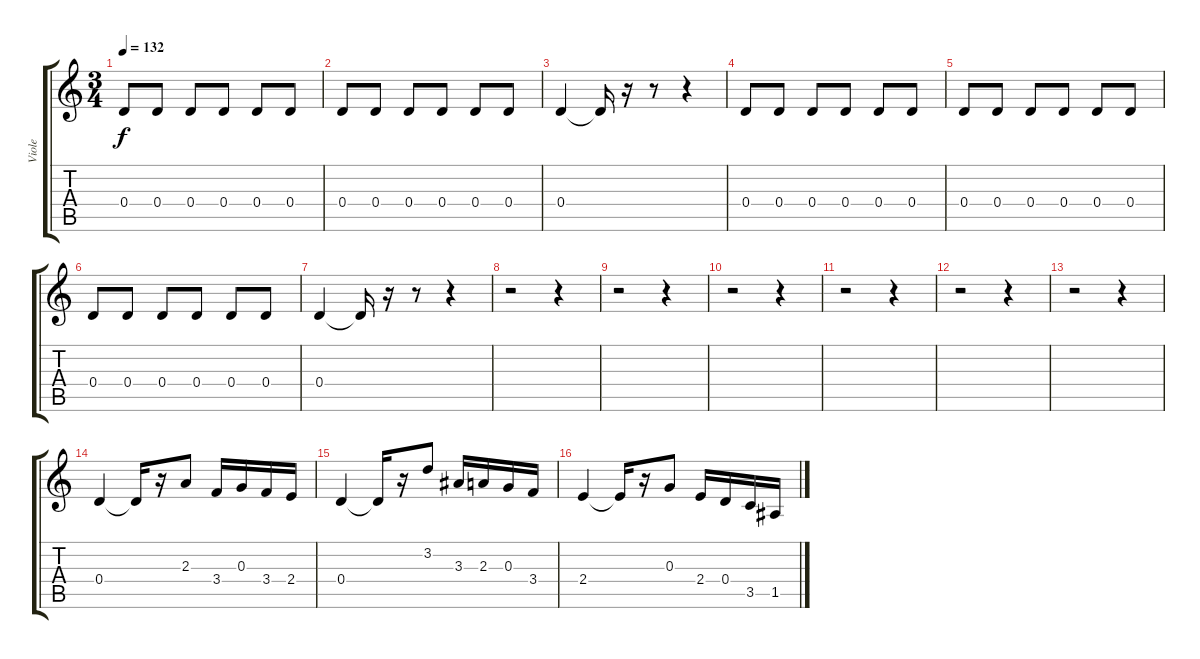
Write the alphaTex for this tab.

\track ("Viole" "Viole") {instrument overdrivenguitar}
\staff {score tabs}
\tuning (E4 B3 G3 D3 A2 D2) {hide}
\ts (3 4)
\tempo 132
\clef g2
\ks c
0.4.8{dy f} 0.4.8 0.4.8 0.4.8 0.4.8 0.4.8 |
0.4.8 0.4.8 0.4.8 0.4.8 0.4.8 0.4.8 |
0.4.4 0.4{t}.16 r.16 r.8 r.4 |
0.4.8 0.4.8 0.4.8 0.4.8 0.4.8 0.4.8 |
0.4.8 0.4.8 0.4.8 0.4.8 0.4.8 0.4.8 |
0.4.8 0.4.8 0.4.8 0.4.8 0.4.8 0.4.8 |
0.4.4 0.4{t}.16 r.16 r.8 r.4 |
r.2 r.4 |
r.2 r.4 |
r.2 r.4 |
r.2 r.4 |
r.2 r.4 |
r.2 r.4 |
0.4.4 0.4{t}.16 r.16 2.3.8 3.4.16 0.3.16 3.4.16 2.4.16 |
0.4.4 0.4{t}.16 r.16 3.2.8 3.3.16 2.3.16 0.3.16 3.4.16 |
2.4.4 2.4{t}.16 r.16 0.3.8 2.4.16 0.4.16 3.5.16 1.5.16
